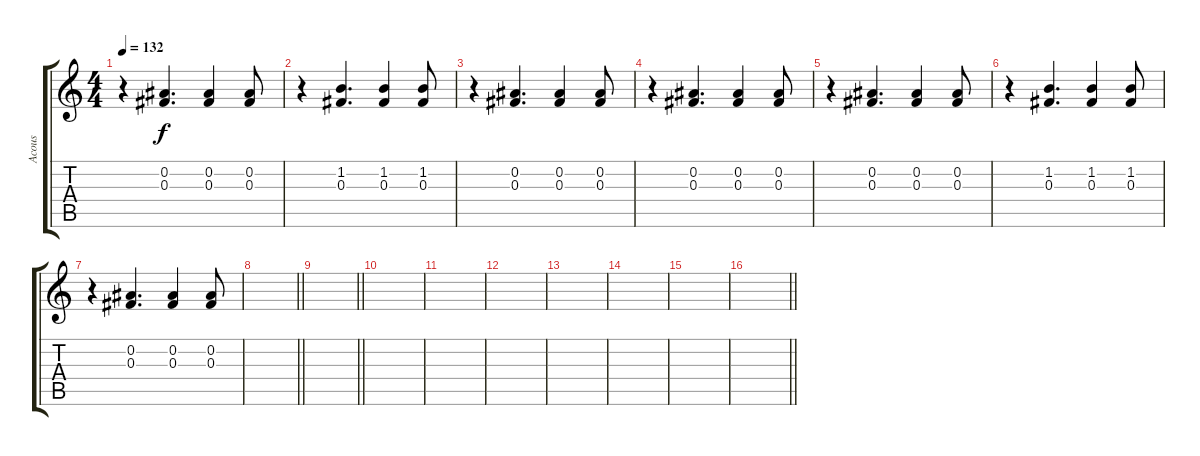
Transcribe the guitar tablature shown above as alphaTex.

\track ("Acous" "Acous") {instrument acousticguitarsteel}
\staff {score tabs}
\tuning (Eb4 Bb3 Gb3 Db3 Ab2 Eb2) {hide}
\ts (4 4)
\tempo 132
\clef g2
\ks c
r.4{dy mp} (0.2 0.3).4{d dy f} (0.2 0.3).4 (0.2 0.3).8 |
r.4 (1.2 0.3).4{d} (1.2 0.3).4 (1.2 0.3).8 |
r.4 (0.2 0.3).4{d} (0.2 0.3).4 (0.2 0.3).8 |
r.4 (0.2 0.3).4{d} (0.2 0.3).4 (0.2 0.3).8 |
r.4 (0.2 0.3).4{d} (0.2 0.3).4 (0.2 0.3).8 |
r.4 (1.2 0.3).4{d} (1.2 0.3).4 (1.2 0.3).8 |
r.4 (0.2 0.3).4{d} (0.2 0.3).4 (0.2 0.3).8 |
\barLineRight lightlight
|
\section ("" "")
\barLineRight lightlight
|
\section ("" "")
|
|
|
|
|
|
\barLineRight lightlight
